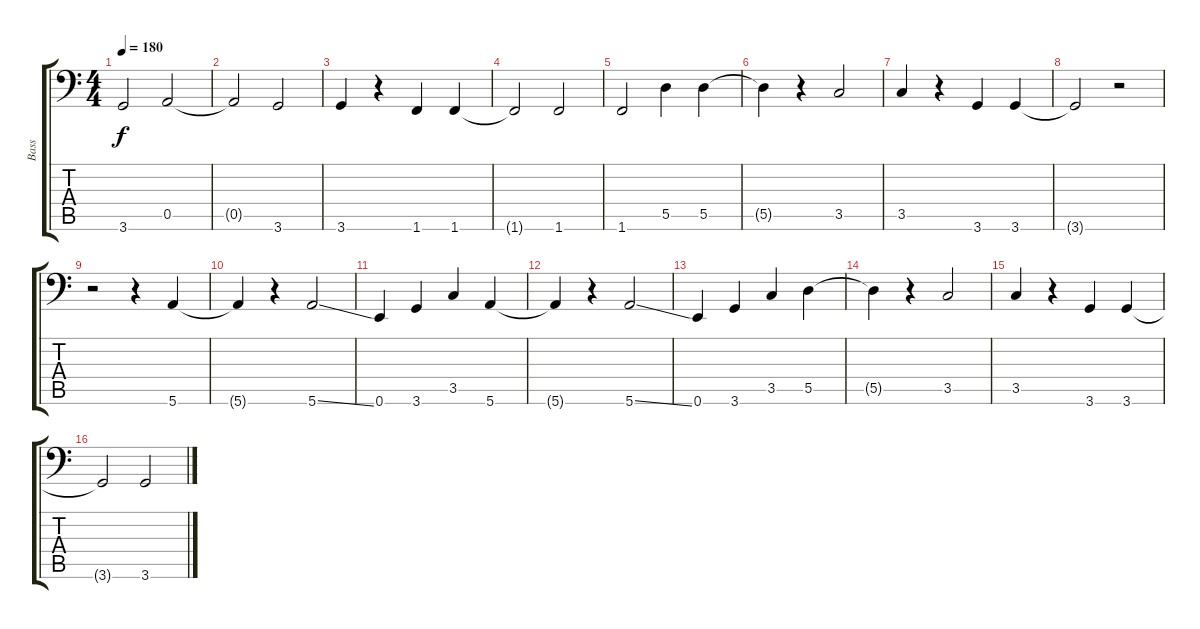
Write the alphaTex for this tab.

\track ("Bass" "Bass") {instrument electricbassfinger}
\staff {score tabs}
\tuning (E3 B2 G2 D2 A1 E1) {hide}
\ts (4 4)
\tempo 180
\clef f4
\ks c
3.6.2{dy f} 0.5.2 |
0.5{t}.2 3.6.2 |
3.6.4 r.4 1.6.4 1.6.4 |
1.6{t}.2 1.6.2 |
1.6.2 5.5.4 5.5.4 |
5.5{t}.4 r.4 3.5.2 |
3.5.4 r.4 3.6.4 3.6.4 |
3.6{t}.2 r.2 |
r.2 r.4 5.6.4 |
5.6{t}.4 r.4 5.6{ss}.2 |
0.6.4 3.6.4 3.5.4 5.6.4 |
5.6{t}.4 r.4 5.6{ss}.2 |
0.6.4 3.6.4 3.5.4 5.5.4 |
5.5{t}.4 r.4 3.5.2 |
3.5.4 r.4 3.6.4 3.6.4 |
3.6{t}.2 3.6.2
